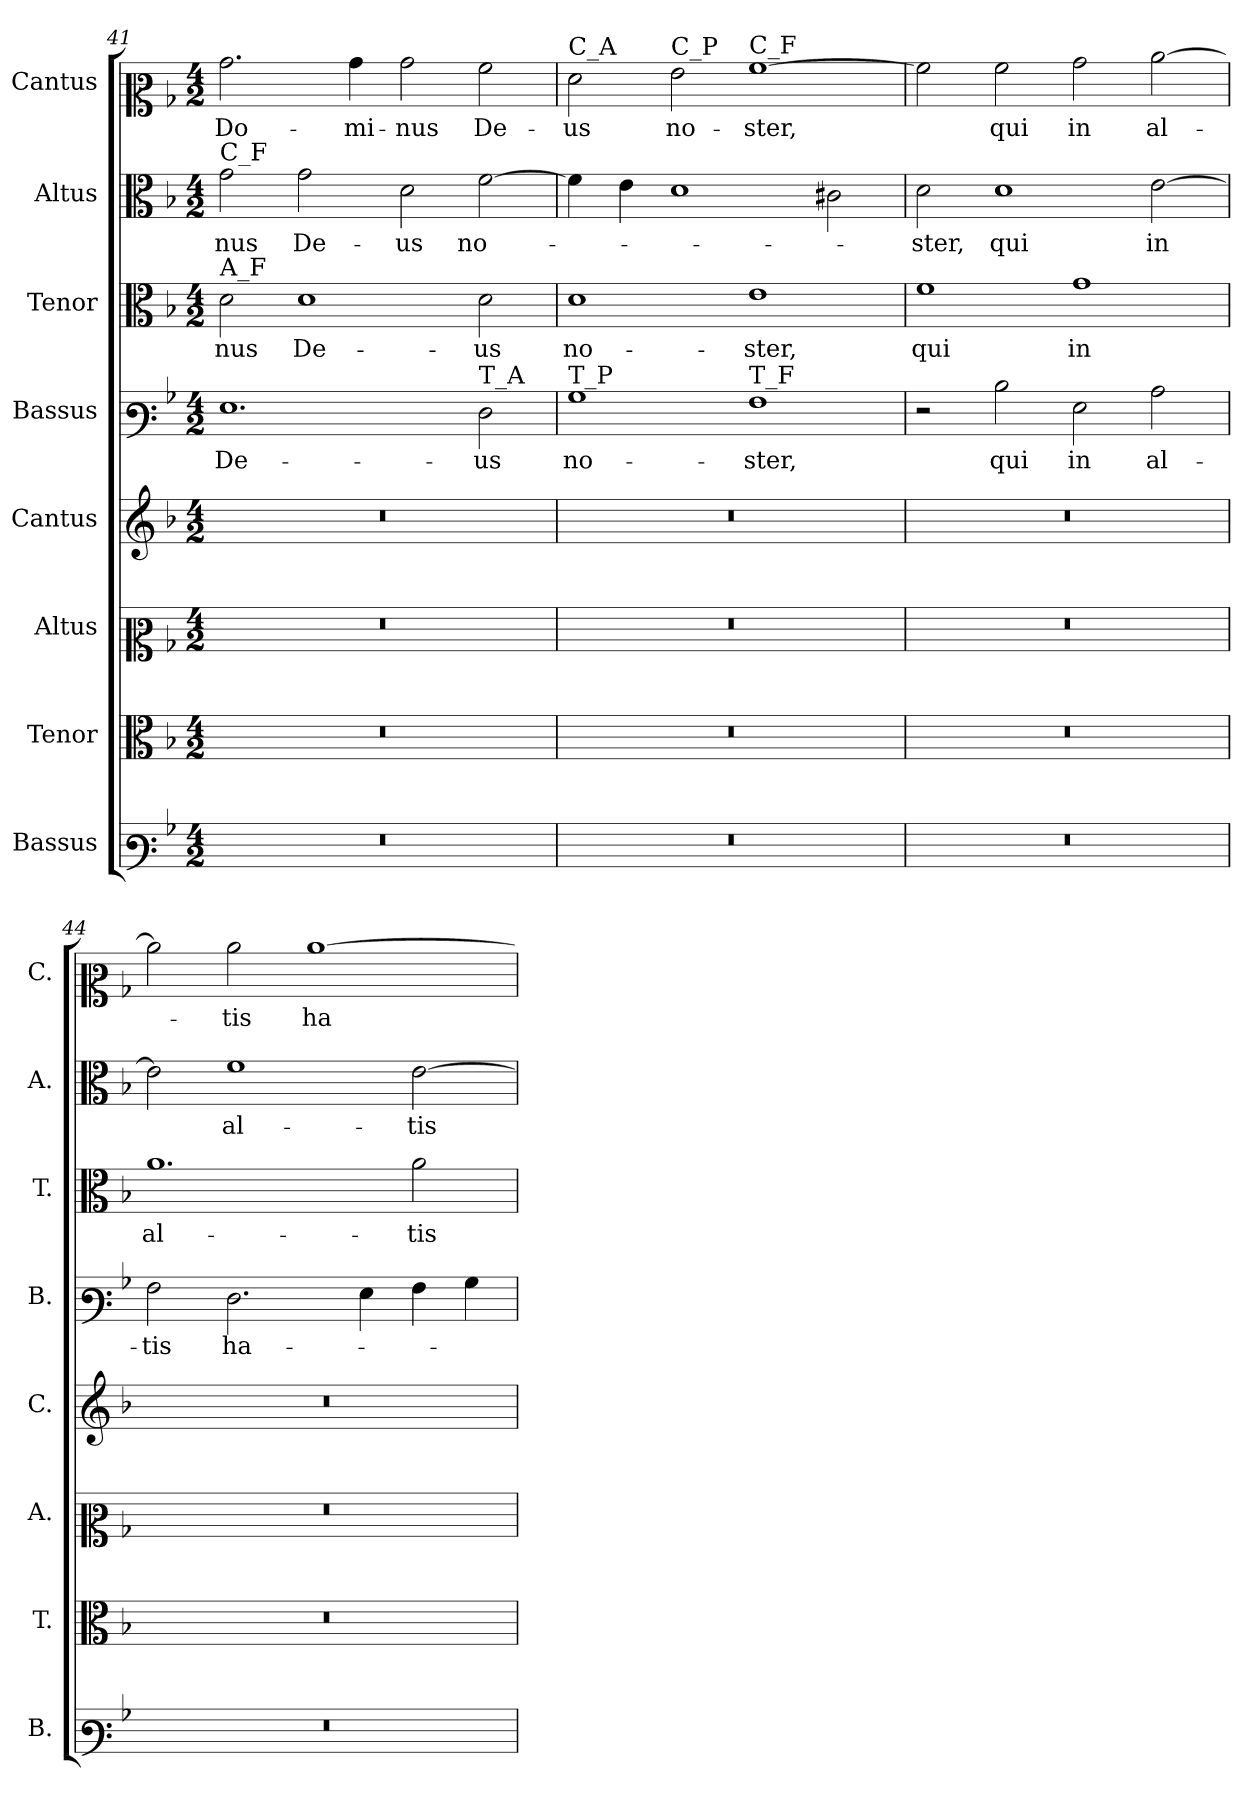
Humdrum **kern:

**kern	**kern	**kern	**kern	**kern	**text	**kern	**text	**kern	**text	**kern	**text
*part8	*part7	*part6	*part5	*part4	*part4	*part3	*part3	*part2	*part2	*part1	*part1
*staff8	*staff7	*staff6	*staff5	*staff4	*staff4	*staff3	*staff3	*staff2	*staff2	*staff1	*staff1
*I"Bassus	*I"Tenor	*I"Altus	*I"Cantus	*I"Bassus	*	*I"Tenor	*	*I"Altus	*	*I"Cantus	*
*I'B.	*I'T.	*I'A.	*I'C.	*I'B.	*	*I'T.	*	*I'A.	*	*I'C.	*
*clefF3	*clefC3	*clefC2	*clefG2	*clefF3	*	*clefC3	*	*clefC3	*	*clefC2	*
*k[b-]	*k[b-]	*k[b-]	*k[b-]	*k[b-]	*	*k[b-]	*	*k[b-]	*	*k[b-]	*
*M4/2	*M4/2	*M4/2	*M4/2	*M4/2	*	*M4/2	*	*M4/2	*	*M4/2	*
=41	=41	=41	=41	=41	=41	=41	=41	=41	=41	=41	=41
!	!	!	!	!	!	!	!	!LO:TX:a:t=C_F	!	!	!
!	!	!	!	!	!	!LO:TX:a:t=A_F	!	!	!	!	!
!LO:N:vis=1	!LO:N:vis=1	!LO:N:vis=1	!LO:N:vis=1	!	!	!	!	!	!	!	!
0r	0r	0r	0r	1.G	De-	2d\	-nus	2g\	-nus	2.b-\	Do-
.	.	.	.	.	.	1d	De-	2g\	De-	.	.
.	.	.	.	.	.	.	.	.	.	4b-\	-mi-
.	.	.	.	.	.	.	.	2d\	-us	2b-\	-nus
!	!	!	!	!LO:TX:a:t=T_A	!	!	!	!	!	!	!
.	.	.	.	2F\	-us	2d\	-us	[2f\	no-	2a\	De-
=42	=42	=42	=42	=42	=42	=42	=42	=42	=42	=42	=42
!	!	!	!	!	!	!	!	!	!	!LO:TX:a:t=C_A	!
!	!	!	!	!LO:TX:a:t=T_P	!	!	!	!	!	!	!
!LO:N:vis=1	!LO:N:vis=1	!LO:N:vis=1	!LO:N:vis=1	!	!	!	!	!	!	!	!
0r	0r	0r	0r	1B-	no-	1d	no-	4f\]	.	2f\	-us
.	.	.	.	.	.	.	.	4e\	.	.	.
!	!	!	!	!	!	!	!	!	!	!LO:TX:a:t=C_P	!
.	.	.	.	.	.	.	.	1d	.	2g\	no-
!	!	!	!	!	!	!	!	!	!	!LO:TX:a:t=C_F	!
!	!	!	!	!LO:TX:a:t=T_F	!	!	!	!	!	!	!
.	.	.	.	1A	-ster,	1e	-ster,	.	.	[1a	-ster,
.	.	.	.	.	.	.	.	2c#X\	.	.	.
=43	=43	=43	=43	=43	=43	=43	=43	=43	=43	=43	=43
!LO:N:vis=1	!LO:N:vis=1	!LO:N:vis=1	!LO:N:vis=1	!	!	!	!	!	!	!	!
0r	0r	0r	0r	2r	.	1f	qui	2d\	ster,	2a\]	.
.	.	.	.	2d\	qui	.	.	1d	qui	2a\	qui
.	.	.	.	2G\	in	1g	in	.	.	2b-\	in
.	.	.	.	2c\	al-	.	.	[2e\	in	[2cc\	al-
=44	=44	=44	=44	=44	=44	=44	=44	=44	=44	=44	=44
!LO:N:vis=1	!LO:N:vis=1	!LO:N:vis=1	!LO:N:vis=1	!	!	!	!	!	!	!	!
0r	0r	0r	0r	2A\	-tis	1.a	al-	2e\]	.	2cc\]	.
.	.	.	.	2.F\	ha-	.	.	1f	al-	2cc\	-tis
.	.	.	.	.	.	.	.	.	.	[1cc	ha-
.	.	.	.	4G\	.	.	.	.	.	.	.
.	.	.	.	4A\	.	2a\	-tis	[2e\	tis	.	.
.	.	.	.	4B-\	.	.	.	.	.	.	.
=	=	=	=	=	=	=	=	=	=	=	=
*-	*-	*-	*-	*-	*-	*-	*-	*-	*-	*-	*-
